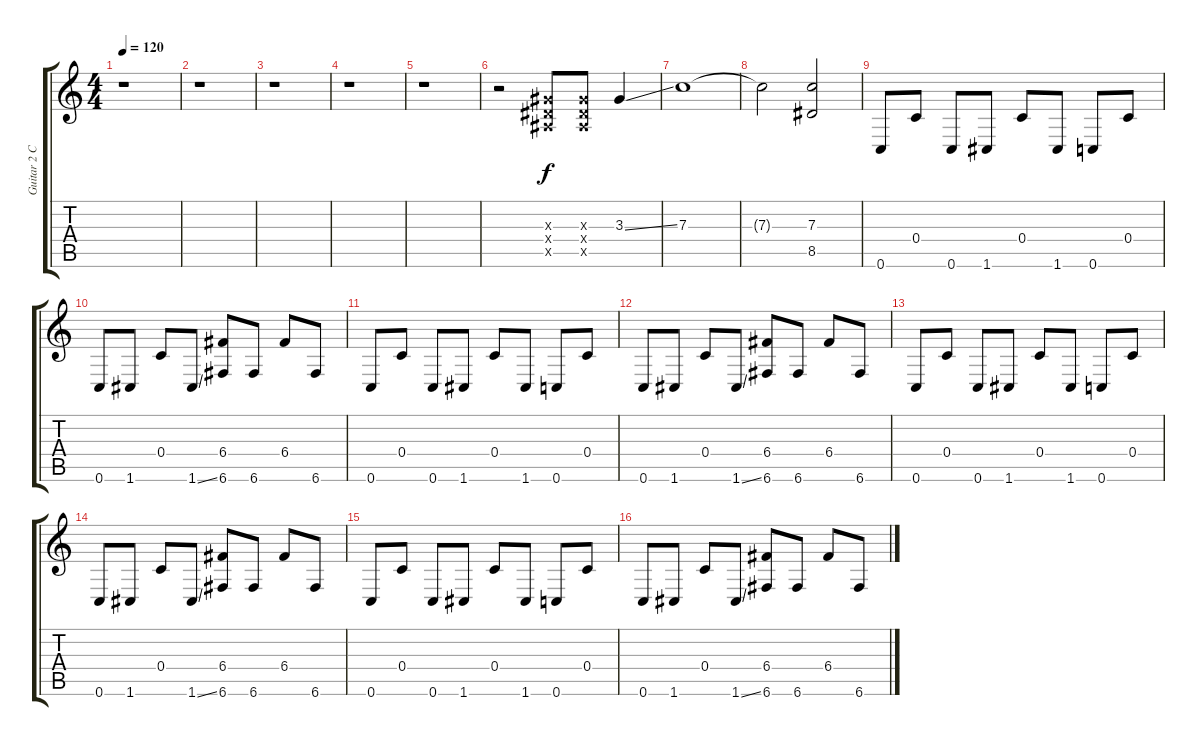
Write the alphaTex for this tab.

\track ("Guitar 2 Clean" "Guitar 2 C") {instrument electricguitarclean}
\staff {score tabs}
\tuning (D4 A3 F3 C3 G2 C2) {hide}
\ts (4 4)
\tempo 120
\clef g2
\ks c
r.1{dy f} |
r.1 |
r.1 |
r.1 |
r.1 |
r.2 (3.3{x} 3.4{x} 3.5{x}).8 (3.3{x} 3.4{x} 3.5{x}).8 3.3{ss}.4 |
7.3.1 |
7.3{t}.2 (7.3 8.5).2 |
0.6.8 0.4.8 0.6.8 1.6.8 0.4.8 1.6.8 0.6.8 0.4.8 |
0.6.8 1.6.8 0.4.8 1.6{ss}.8 (6.4 6.6).8 6.6.8 6.4.8 6.6.8 |
0.6.8 0.4.8 0.6.8 1.6.8 0.4.8 1.6.8 0.6.8 0.4.8 |
0.6.8 1.6.8 0.4.8 1.6{ss}.8 (6.4 6.6).8 6.6.8 6.4.8 6.6.8 |
0.6.8 0.4.8 0.6.8 1.6.8 0.4.8 1.6.8 0.6.8 0.4.8 |
0.6.8 1.6.8 0.4.8 1.6{ss}.8 (6.4 6.6).8 6.6.8 6.4.8 6.6.8 |
0.6.8 0.4.8 0.6.8 1.6.8 0.4.8 1.6.8 0.6.8 0.4.8 |
0.6.8 1.6.8 0.4.8 1.6{ss}.8 (6.4 6.6).8 6.6.8 6.4.8 6.6.8
